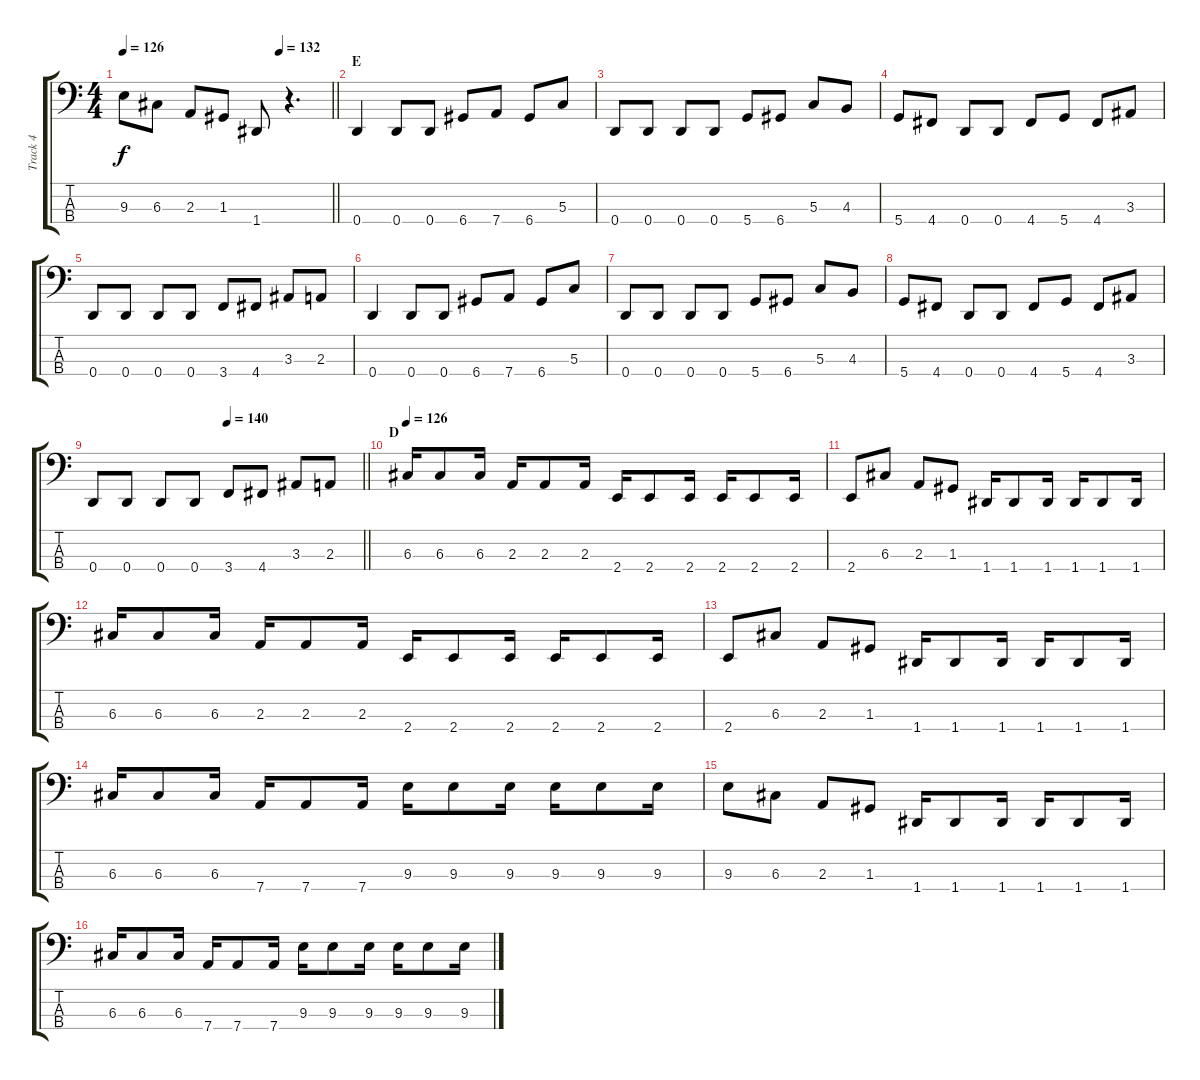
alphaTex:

\track ("Track 4" "Track 4") {instrument electricbasspick}
\staff {score tabs}
\tuning (F2 C2 G1 D1) {hide}
\ts (4 4)
\tempo 126
\tempo (132 0.75)
\clef f4
\barLineRight lightlight
\ks c
9.3.8{dy f} 6.3.8 2.3.8 1.3.8 1.4.8 r.4{d} |
\section ("" "E")
0.4.4 0.4.8 0.4.8 6.4.8 7.4.8 6.4.8 5.3.8 |
0.4.8 0.4.8 0.4.8 0.4.8 5.4.8 6.4.8 5.3.8 4.3.8 |
5.4.8 4.4.8 0.4.8 0.4.8 4.4.8 5.4.8 4.4.8 3.3.8 |
0.4.8 0.4.8 0.4.8 0.4.8 3.4.8 4.4.8 3.3.8 2.3.8 |
0.4.4 0.4.8 0.4.8 6.4.8 7.4.8 6.4.8 5.3.8 |
0.4.8 0.4.8 0.4.8 0.4.8 5.4.8 6.4.8 5.3.8 4.3.8 |
5.4.8 4.4.8 0.4.8 0.4.8 4.4.8 5.4.8 4.4.8 3.3.8 |
\tempo (140 0.5)
\barLineRight lightlight
0.4.8 0.4.8 0.4.8 0.4.8 3.4.8 4.4.8 3.3.8 2.3.8 |
\section ("" "D")
\tempo 126
6.3.16 6.3.8 6.3.16 2.3.16 2.3.8 2.3.16 2.4.16 2.4.8 2.4.16 2.4.16 2.4.8 2.4.16 |
2.4.8 6.3.8 2.3.8 1.3.8 1.4.16 1.4.8 1.4.16 1.4.16 1.4.8 1.4.16 |
6.3.16 6.3.8 6.3.16 2.3.16 2.3.8 2.3.16 2.4.16 2.4.8 2.4.16 2.4.16 2.4.8 2.4.16 |
2.4.8 6.3.8 2.3.8 1.3.8 1.4.16 1.4.8 1.4.16 1.4.16 1.4.8 1.4.16 |
6.3.16 6.3.8 6.3.16 7.4.16 7.4.8 7.4.16 9.3.16 9.3.8 9.3.16 9.3.16 9.3.8 9.3.16 |
9.3.8 6.3.8 2.3.8 1.3.8 1.4.16 1.4.8 1.4.16 1.4.16 1.4.8 1.4.16 |
6.3.16 6.3.8 6.3.16 7.4.16 7.4.8 7.4.16 9.3.16 9.3.8 9.3.16 9.3.16 9.3.8 9.3.16
